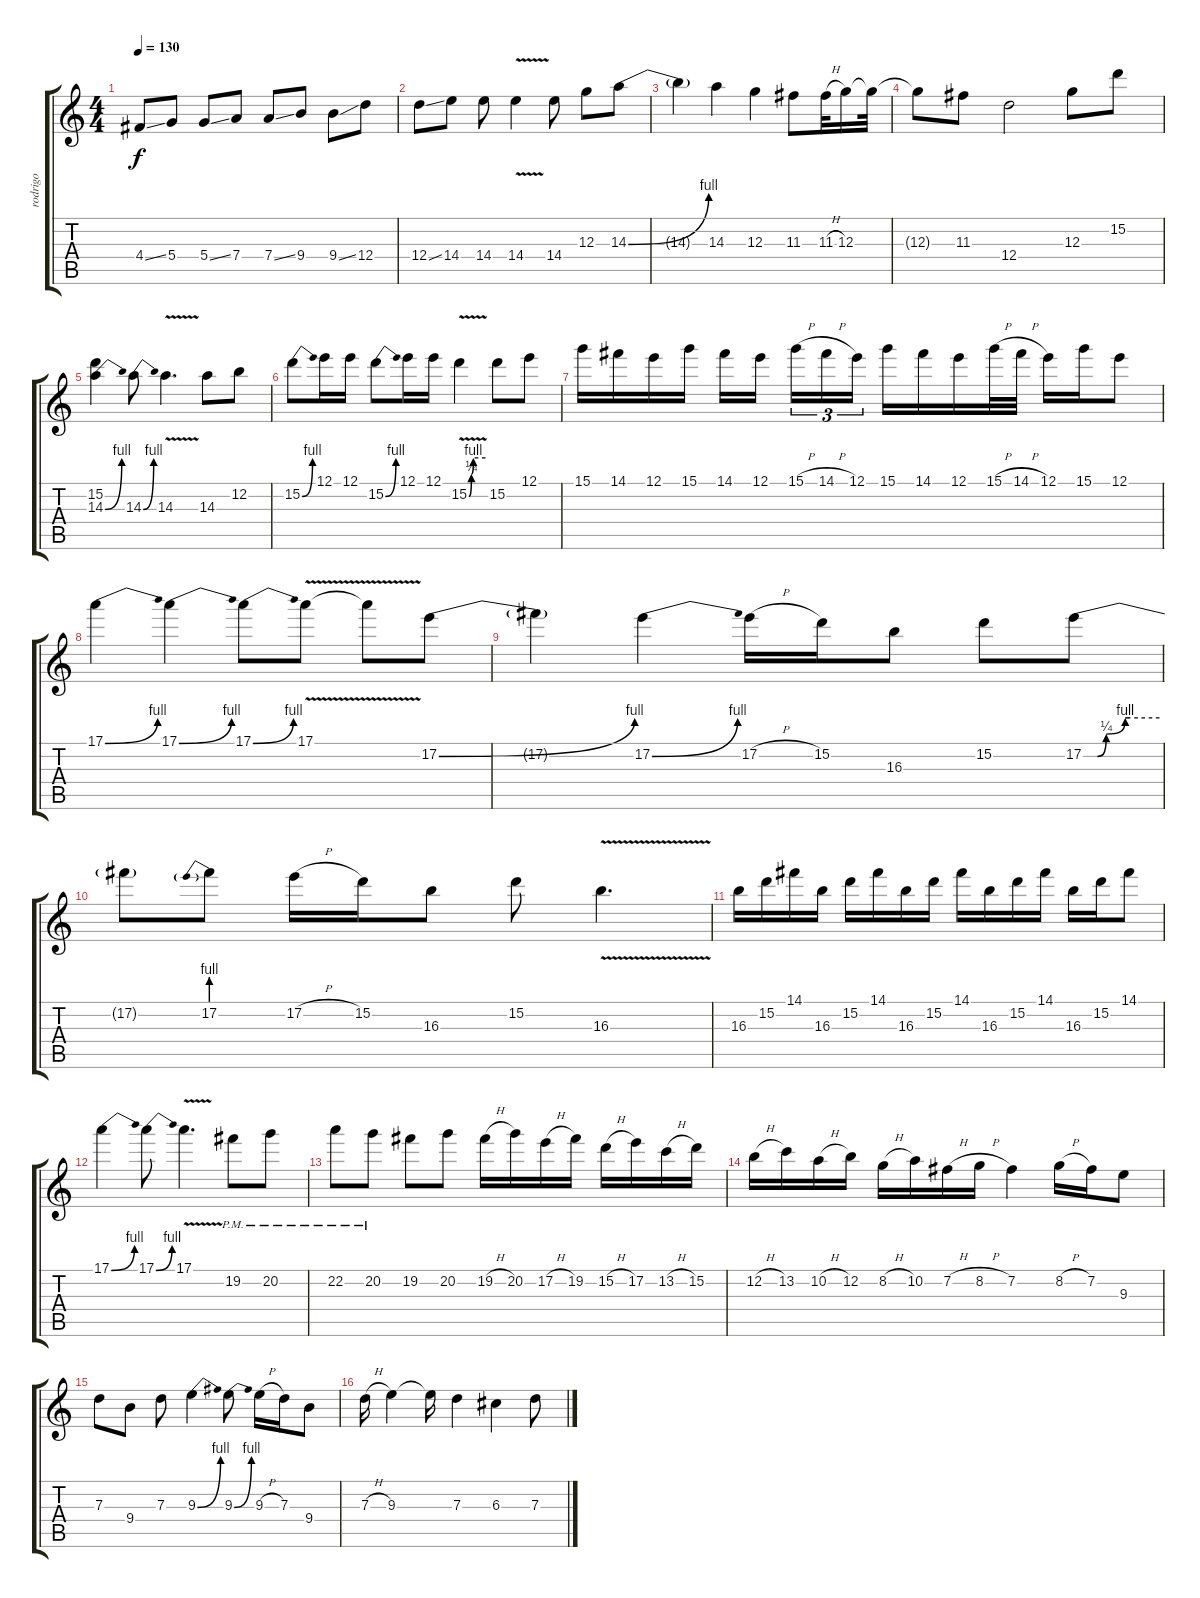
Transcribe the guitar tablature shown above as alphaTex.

\track ("rodrigo" "rodrigo") {instrument acousticguitarnylon}
\staff {score tabs}
\tuning (E4 B3 G3 D3 A2 E2) {hide}
\ts (4 4)
\tempo 130
\clef g2
\ks c
4.4{ss}.8{dy f} 5.4.8 5.4{ss}.8 7.4.8 7.4{ss}.8 9.4.8 9.4{ss}.8 12.4.8 |
12.4{ss}.8 14.4.8 14.4.8 14.4{v}.4 14.4.8 12.3.8 14.3{be (bend 0 0 60 4)}.8 |
14.3{t}.4 14.3.4 12.3.4 11.3.8 11.3{h}.32 12.3.16 12.3{t}.32 |
12.3{t}.8 11.3.8 12.4.2 12.3.8 15.2.8 |
(15.2 14.3{be (bend 0 0 60 4)}).4 14.3{be (bend 0 0 60 4)}.8 14.3{v}.4{d} 14.3.8 12.2.8 |
15.2{be (bend 0 0 60 4)}.8 12.1.16 12.1.16 15.2{be (bend 0 0 60 4)}.8 12.1.16 12.1.16 15.2{be (custom 0 0 9 1 16 4 60 4) v}.4 15.2.8 12.1.8 |
15.1.16 14.1.16 12.1.16 15.1.16 14.1.16 12.1.16{beam splitsecondary} 15.1{h}.16{tu (3 2)} 14.1{h}.16{tu (3 2)} 12.1.16{tu (3 2)} 15.1.16 14.1.16 12.1.16 15.1{h}.32 14.1{h}.32 12.1.16 15.1.16 12.1.8 |
17.1{be (bend 0 0 60 4)}.4 17.1{be (bend 0 0 60 4)}.4 17.1{be (bend 0 0 60 4)}.8 17.1{v}.8 17.1{t}.8 17.2{be (bend 0 0 60 4)}.8 |
17.2{t}.4 17.2{be (bend 0 0 60 4)}.4 17.2{h}.16 15.2.16 16.3.8 15.2.8 17.2{be (custom 0 0 11 0 18 1 33 4 37 4 60 4)}.8 |
17.2{t}.8 17.2{be (prebend 0 4 60 4)}.8 17.2{h}.16 15.2.16 16.3.8 15.2.8 16.3{v}.4{d} |
16.3.16 15.2.16 14.1.16 16.3.16 15.2.16 14.1.16 16.3.16 15.2.16 14.1.16 16.3.16 15.2.16 14.1.16 16.3.16 15.2.16 14.1.8 |
17.1{be (bend 0 0 60 4)}.4 17.1{be (bend 0 0 60 4)}.8 17.1{v}.4{d} 19.2{pm}.8 20.2{pm}.8 |
22.2{pm}.8 20.2{pm}.8 19.2.8 20.2.8 19.2{h}.16 20.2.16 17.2{h}.16 19.2.16 15.2{h}.16 17.2.16 13.2{h}.16 15.2.16 |
12.2{h}.16 13.2.16 10.2{h}.16 12.2.16 8.2{h}.16 10.2.16 7.2{h}.16 8.2{h}.16 7.2.4 8.2{h}.16 7.2.16 9.3.8 |
7.3.8 9.4.8 7.3.8 9.3{be (bend 0 0 60 4)}.4 9.3{be (bend 0 0 60 4)}.8 9.3{h}.16 7.3.16 9.4.8 |
7.3{h}.16 9.3.4 9.3{t}.16 7.3.4 6.3.4 7.3.8
